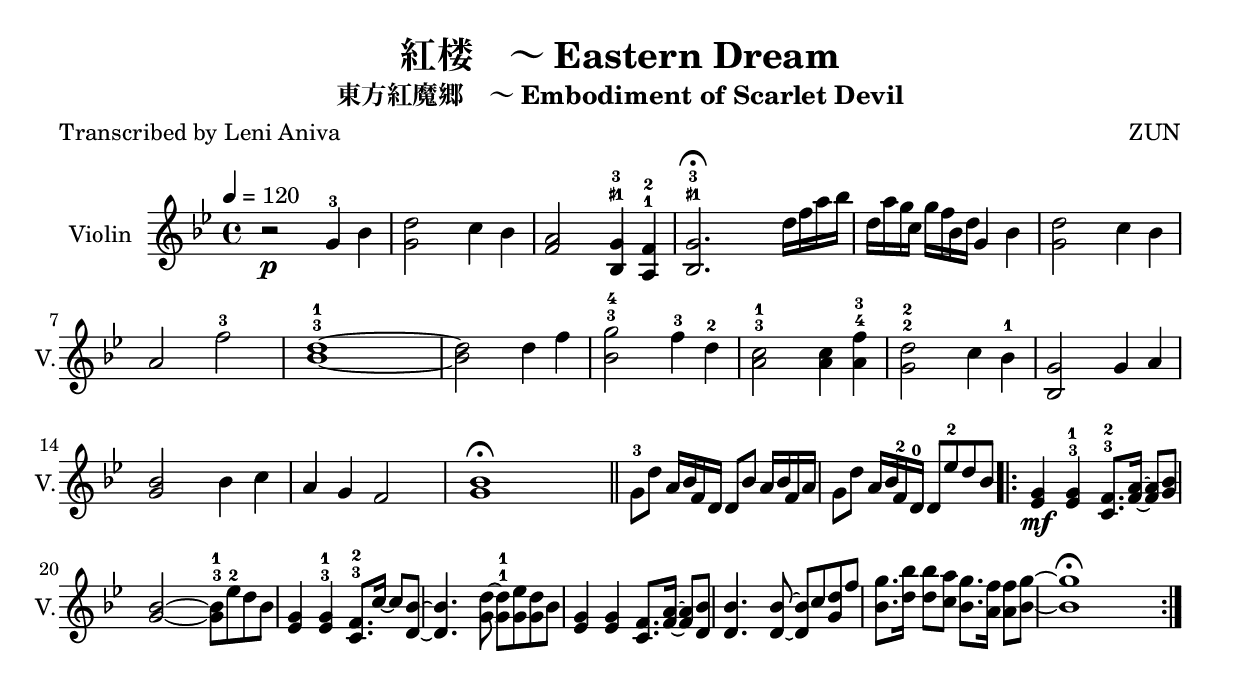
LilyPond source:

\version "2.24.0"
\language "english"
\header {
	title = "紅楼　～ Eastern Dream"
	subtitle = "東方紅魔郷　～ Embodiment of Scarlet Devil"
	composer = "ZUN"
	poet = "Transcribed by Leni Aniva"
}
violin = \new Staff \with {
	instrumentName = "Violin"
	shortInstrumentName = "V."
	midiInstrument = "violin"
}
\fixed c'' {
	\tempo 4 = 120
	\time 4/4
	\key g \minor

	r2\p     g,4-3    bf,     | <g, d>2   c4 bf,      |
	<f, a,>2 <bf,, g,>4\finger"♯1"-3 <a,, f,>-1-2 | <bf,, g,>2.\finger"♯1"-3\fermata d16 f a bf |
	d a g c g f bf, d g,4 bf, | <g, d>2   c4 bf,      |
	a,2      f2-3             | <bf, d>1~-3-1         |
	  2      d4       f       | <bf, g>2-3-4  f4-3 d4-2 |
	<a, c>2-3-1 4 <a, f>-4-3  | <g, d>2-2-2   c4 bf,-1  |
	<bf,, g,>2 g,4     a,      | <g, bf,>2 bf,4 c      |
	a,4      g,4      f,2     | <g, bf,>1\fermata |

	\section

	g,8-3 d a,16 bf, f, d, d,8 bf, a,16 bf, f, a, |
	g,8 d a,16 bf, f,-2 d,-0 d,8 ef-2 d  bf,    |
	\repeat volta 2 {
	<ef, g,>4\mf 4-3-1 <c, f,>8.-3-2 <f, a,>16~ 8 <g, bf,> |
	2~                8-3-1 ef-2 d bf,          |
	<ef, g,>4 4-3-1 <c, f,>8.-3-2 c16~ 8 <d, bf,>~ |
	4. <g, d>8~ 8-1-1 <g, ef> <g, d> bf,  |
	<ef, g,>4 4 <c, f,>8. <f, a,>16~ 8 <d, bf,> |
	4. <d, bf,>8~ 8 c <g, d> f   |
	<bf, g>8. <d bf>16 8 <c a> <bf, g>8. <a, f>16 8 <bf, g>~ |
	1 \fermata
	}


	\fine
}
\score {
	\violin
	\layout {
		\context {
			\Score
			proportionalNotationDuration = #(ly:make-moment 1/4)
			\override SpacingSpanner.uniform-stretching = ##t
			\override SpacingSpanner.strict-grace-spacing = ##t
		}
	}
}
\score {
	\unfoldRepeats {
		\violin
	}
	\midi {  }
}
